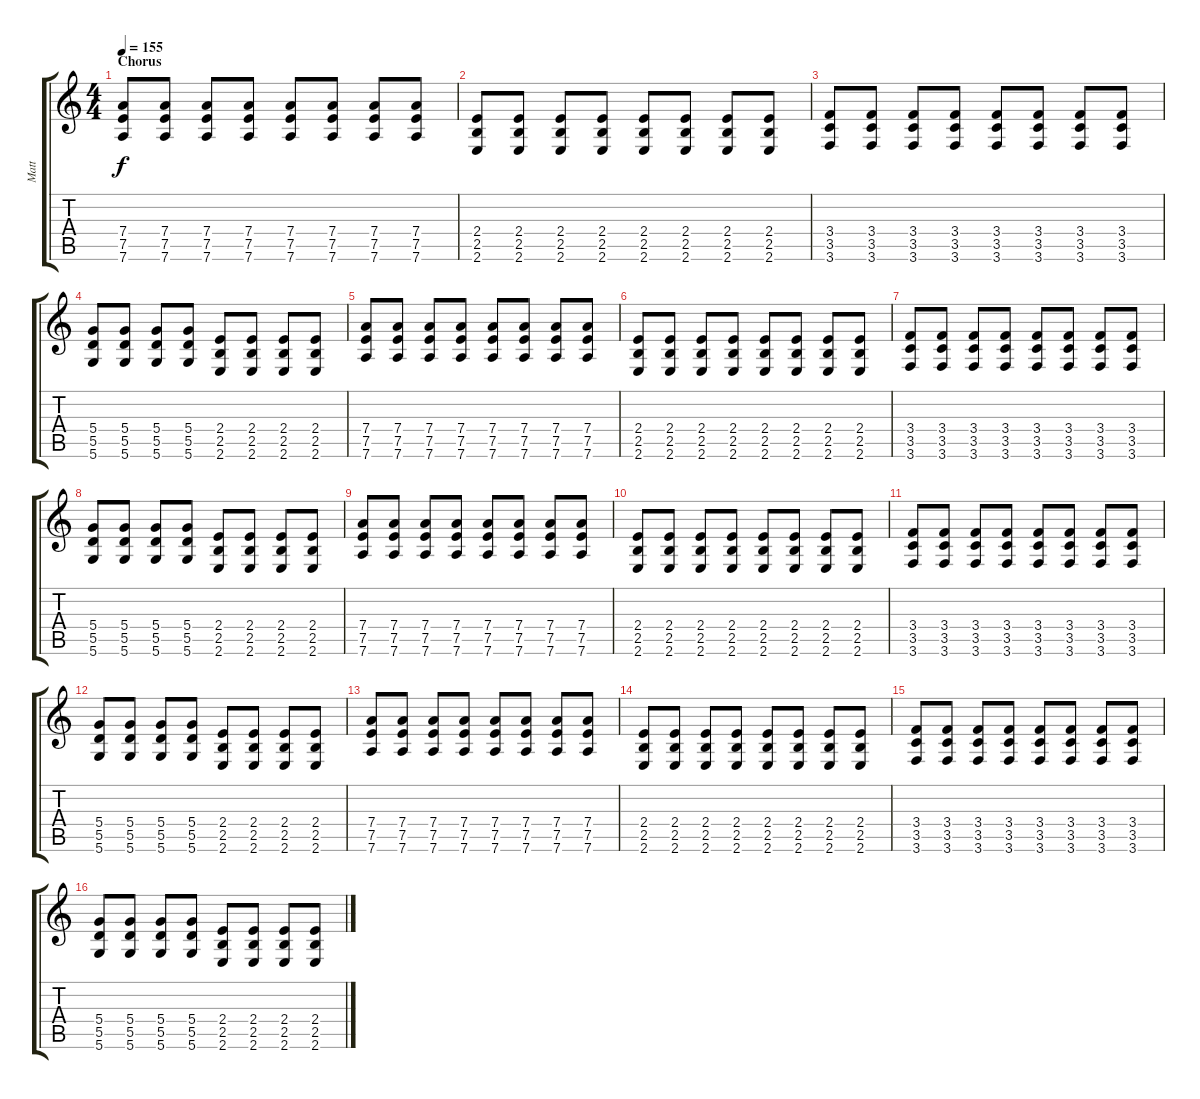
\track ("Matt" "Matt") {instrument distortionguitar}
\staff {score tabs}
\tuning (E4 B3 G3 D3 A2 D2) {hide}
\ts (4 4)
\section ("" "Chorus")
\tempo 155
\clef g2
\ks c
(7.4 7.5 7.6).8{dy f} (7.4 7.5 7.6).8 (7.4 7.5 7.6).8 (7.4 7.5 7.6).8 (7.4 7.5 7.6).8 (7.4 7.5 7.6).8 (7.4 7.5 7.6).8 (7.4 7.5 7.6).8 |
(2.4 2.5 2.6).8 (2.4 2.5 2.6).8 (2.4 2.5 2.6).8 (2.4 2.5 2.6).8 (2.4 2.5 2.6).8 (2.4 2.5 2.6).8 (2.4 2.5 2.6).8 (2.4 2.5 2.6).8 |
(3.4 3.5 3.6).8 (3.4 3.5 3.6).8 (3.4 3.5 3.6).8 (3.4 3.5 3.6).8 (3.4 3.5 3.6).8 (3.4 3.5 3.6).8 (3.4 3.5 3.6).8 (3.4 3.5 3.6).8 |
(5.4 5.5 5.6).8 (5.4 5.5 5.6).8 (5.4 5.5 5.6).8 (5.4 5.5 5.6).8 (2.4 2.5 2.6).8 (2.4 2.5 2.6).8 (2.4 2.5 2.6).8 (2.4 2.5 2.6).8 |
(7.4 7.5 7.6).8 (7.4 7.5 7.6).8 (7.4 7.5 7.6).8 (7.4 7.5 7.6).8 (7.4 7.5 7.6).8 (7.4 7.5 7.6).8 (7.4 7.5 7.6).8 (7.4 7.5 7.6).8 |
(2.4 2.5 2.6).8 (2.4 2.5 2.6).8 (2.4 2.5 2.6).8 (2.4 2.5 2.6).8 (2.4 2.5 2.6).8 (2.4 2.5 2.6).8 (2.4 2.5 2.6).8 (2.4 2.5 2.6).8 |
(3.4 3.5 3.6).8 (3.4 3.5 3.6).8 (3.4 3.5 3.6).8 (3.4 3.5 3.6).8 (3.4 3.5 3.6).8 (3.4 3.5 3.6).8 (3.4 3.5 3.6).8 (3.4 3.5 3.6).8 |
(5.4 5.5 5.6).8 (5.4 5.5 5.6).8 (5.4 5.5 5.6).8 (5.4 5.5 5.6).8 (2.4 2.5 2.6).8 (2.4 2.5 2.6).8 (2.4 2.5 2.6).8 (2.4 2.5 2.6).8 |
(7.4 7.5 7.6).8 (7.4 7.5 7.6).8 (7.4 7.5 7.6).8 (7.4 7.5 7.6).8 (7.4 7.5 7.6).8 (7.4 7.5 7.6).8 (7.4 7.5 7.6).8 (7.4 7.5 7.6).8 |
(2.4 2.5 2.6).8 (2.4 2.5 2.6).8 (2.4 2.5 2.6).8 (2.4 2.5 2.6).8 (2.4 2.5 2.6).8 (2.4 2.5 2.6).8 (2.4 2.5 2.6).8 (2.4 2.5 2.6).8 |
(3.4 3.5 3.6).8 (3.4 3.5 3.6).8 (3.4 3.5 3.6).8 (3.4 3.5 3.6).8 (3.4 3.5 3.6).8 (3.4 3.5 3.6).8 (3.4 3.5 3.6).8 (3.4 3.5 3.6).8 |
(5.4 5.5 5.6).8 (5.4 5.5 5.6).8 (5.4 5.5 5.6).8 (5.4 5.5 5.6).8 (2.4 2.5 2.6).8 (2.4 2.5 2.6).8 (2.4 2.5 2.6).8 (2.4 2.5 2.6).8 |
(7.4 7.5 7.6).8 (7.4 7.5 7.6).8 (7.4 7.5 7.6).8 (7.4 7.5 7.6).8 (7.4 7.5 7.6).8 (7.4 7.5 7.6).8 (7.4 7.5 7.6).8 (7.4 7.5 7.6).8 |
(2.4 2.5 2.6).8 (2.4 2.5 2.6).8 (2.4 2.5 2.6).8 (2.4 2.5 2.6).8 (2.4 2.5 2.6).8 (2.4 2.5 2.6).8 (2.4 2.5 2.6).8 (2.4 2.5 2.6).8 |
(3.4 3.5 3.6).8 (3.4 3.5 3.6).8 (3.4 3.5 3.6).8 (3.4 3.5 3.6).8 (3.4 3.5 3.6).8 (3.4 3.5 3.6).8 (3.4 3.5 3.6).8 (3.4 3.5 3.6).8 |
(5.4 5.5 5.6).8 (5.4 5.5 5.6).8 (5.4 5.5 5.6).8 (5.4 5.5 5.6).8 (2.4 2.5 2.6).8 (2.4 2.5 2.6).8 (2.4 2.5 2.6).8 (2.4 2.5 2.6).8
